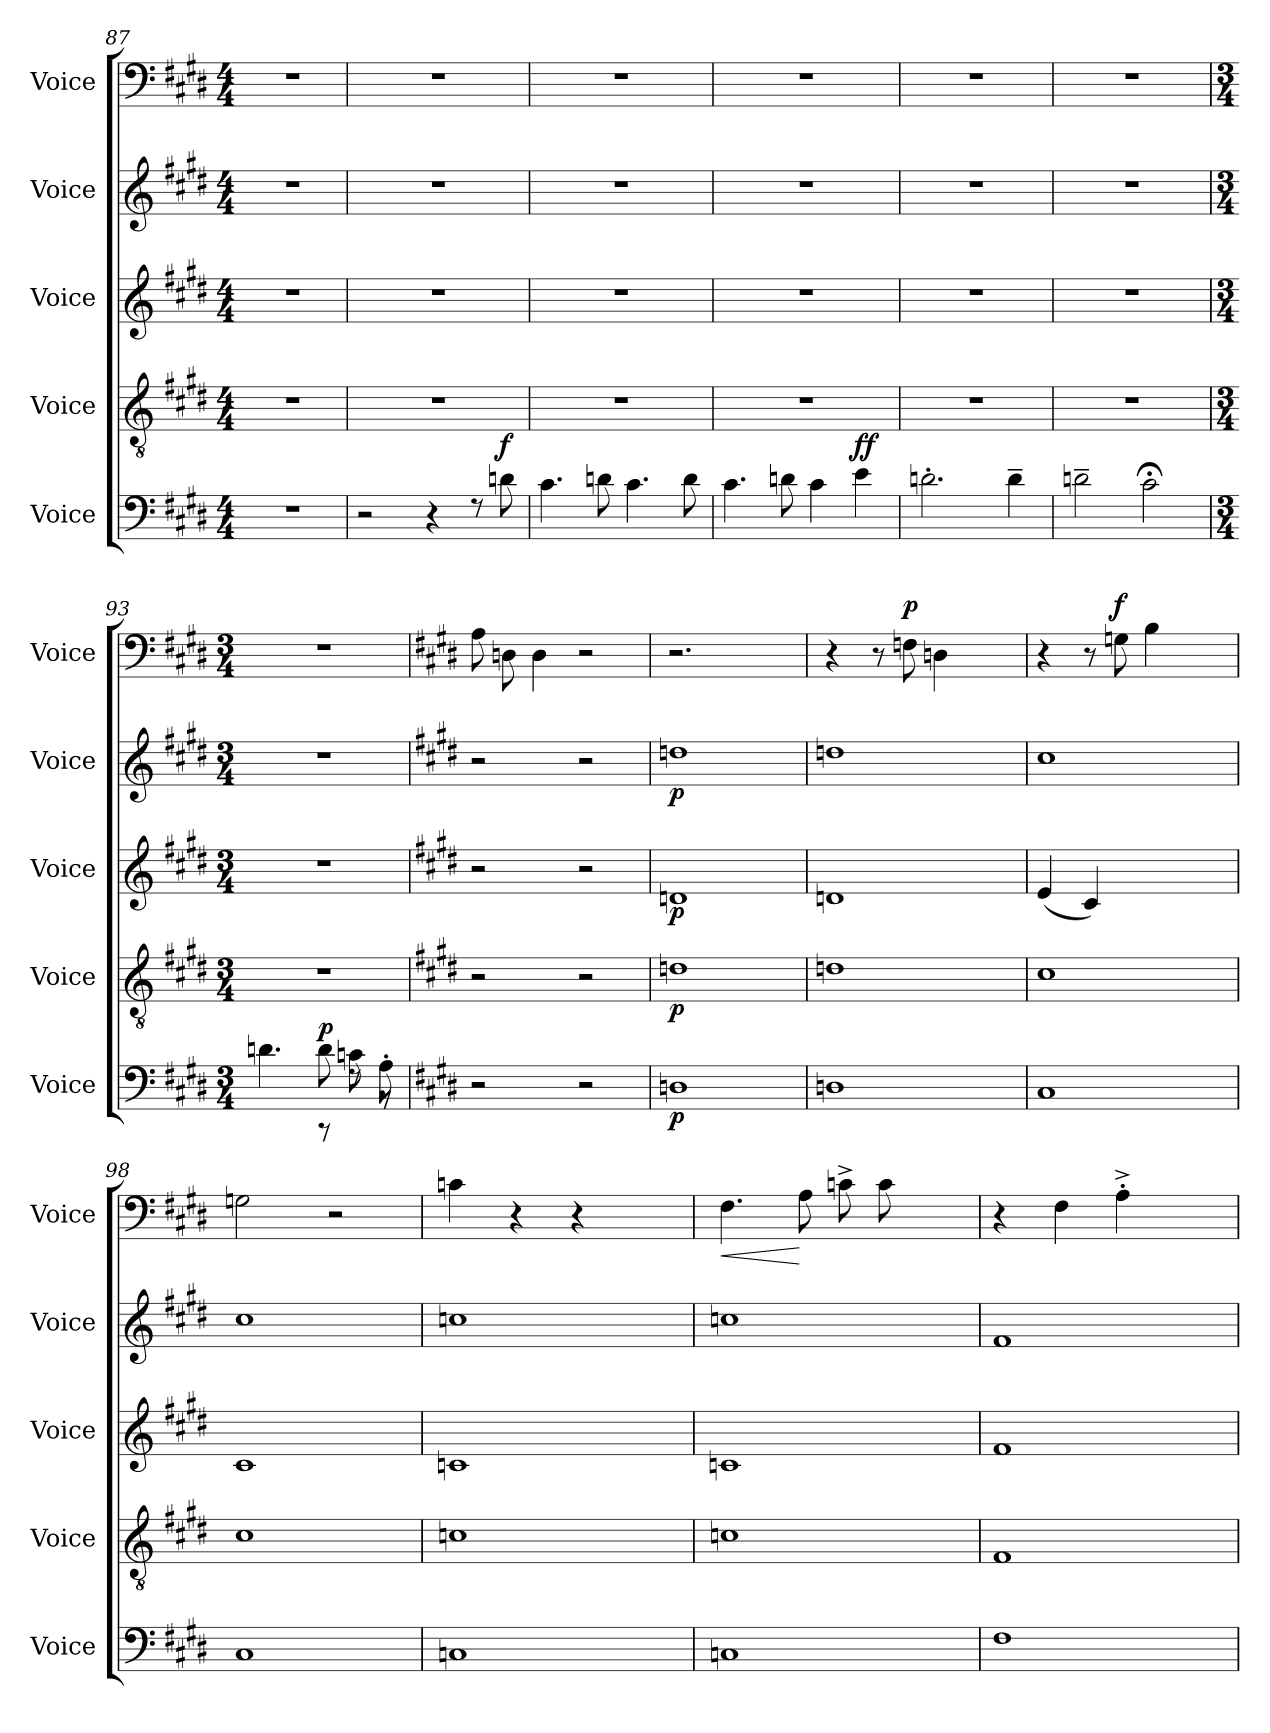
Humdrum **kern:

**kern	**dynam	**kern	**dynam	**kern	**dynam	**kern	**dynam	**kern	**dynam
*part5	*part5	*part4	*part4	*part3	*part3	*part2	*part2	*part1	*part1
*staff5	*staff5	*staff4	*staff4	*staff3	*staff3	*staff2	*staff2	*staff1	*staff1
*I"Voice	*	*I"Voice	*	*I"Voice	*	*I"Voice	*	*I"Voice	*
*I'Voice	*	*I'Voice	*	*I'Voice	*	*I'Voice	*	*I'Voice	*
*clefF4	*	*clefGv2	*	*clefG2	*	*clefG2	*	*clefF4	*
*k[f#c#g#d#]	*	*k[f#c#g#d#]	*	*k[f#c#g#d#]	*	*k[f#c#g#d#]	*	*k[f#c#g#d#]	*
*M4/4	*	*M4/4	*	*M4/4	*	*M4/4	*	*M4/4	*
=87	=87	=87	=87	=87	=87	=87	=87	=87	=87
1r	.	1r	.	1r	.	1r	.	1r	.
=88	=88	=88	=88	=88	=88	=88	=88	=88	=88
2r	.	1r	.	1r	.	1r	.	1r	.
4r	.	.	.	.	.	.	.	.	.
8rE	.	.	.	.	.	.	.	.	.
!	!LO:DY:a	!	!	!	!	!	!	!	!
8dn\	f	.	.	.	.	.	.	.	.
!!LO:LB:g=z
=89	=89	=89	=89	=89	=89	=89	=89	=89	=89
4.c#\	.	1r	.	1r	.	1r	.	1r	.
8dn\	.	.	.	.	.	.	.	.	.
4.c#\	.	.	.	.	.	.	.	.	.
8d\	.	.	.	.	.	.	.	.	.
=90	=90	=90	=90	=90	=90	=90	=90	=90	=90
4.c#\	.	1r	.	1r	.	1r	.	1r	.
8dn\	.	.	.	.	.	.	.	.	.
4c#\	.	.	.	.	.	.	.	.	.
!	!LO:DY:a	!	!	!	!	!	!	!	!
4e\	ff	.	.	.	.	.	.	.	.
=91	=91	=91	=91	=91	=91	=91	=91	=91	=91
2.dn'<'<\	.	1r	.	1r	.	1r	.	1r	.
4d~>\	.	.	.	.	.	.	.	.	.
=92	=92	=92	=92	=92	=92	=92	=92	=92	=92
2dn~>\	.	1r	.	1r	.	1r	.	1r	.
2c#;<\	.	.	.	.	.	.	.	.	.
=93	=93	=93	=93	=93	=93	=93	=93	=93	=93
*M3/4	*	*M3/4	*	*M3/4	*	*M3/4	*	*M3/4	*
*^	*	*	*	*	*	*	*	*	*
4.dn\	4.ryy	.	2.r	.	2.r	.	2.r	.	2.r	.
!	!	!LO:DY:a	!	!	!	!	!	!	!	!
8d\	8rBBB	p	.	.	.	.	.	.	.	.
8cn\	8rE	.	.	.	.	.	.	.	.	.
8A'<\	8r	.	.	.	.	.	.	.	.	.
*v	*v	*	*	*	*	*	*	*	*	*
!!LO:PB:g=z
=94	=94	=94	=94	=94	=94	=94	=94	=94	=94
*k[f#c#g#d#]	*	*k[f#c#g#d#]	*	*k[f#c#g#d#]	*	*k[f#c#g#d#]	*	*k[f#c#g#d#]	*
2rE	.	2rc	.	2r	.	2r	.	8A\	.
.	.	.	.	.	.	.	.	8Dn\	.
.	.	.	.	.	.	.	.	4D\	.
2rE	.	2rc	.	2r	.	2r	.	2rE	.
=95	=95	=95	=95	=95	=95	=95	=95	=95	=95
!	!LO:DY:b	!	!LO:DY:b	!	!LO:DY:b	!	!LO:DY:b	!	!
(1Dn	p	(1dn	p	(1dn	p	1ddn	p	2.rE	.
.	.	.	.	.	.	.	.	4ryy	.
=96	=96	=96	=96	=96	=96	=96	=96	=96	=96
1Dn	.	1dn	.	1dn	.	1ddn	.	4r	.
.	.	.	.	.	.	.	.	8r	.
!	!	!	!	!	!	!	!	!	!LO:DY:a
.	.	.	.	.	.	.	.	8Fn\	p
.	.	.	.	.	.	.	.	4Dn\	.
.	.	.	.	.	.	.	.	4ryy	.
=97	=97	=97	=97	=97	=97	=97	=97	=97	=97
(1C#	.	(1c#	.	(<4e/	.	(1cc#	.	4r	.
.	.	.	.	4c#/)	.	.	.	8r	.
!	!	!	!	!	!	!	!	!	!LO:DY:a
.	.	.	.	.	.	.	.	8GnZ<\	f
.	.	.	.	2ryy	.	.	.	4BZ<\	.
.	.	.	.	.	.	.	.	4ryy	.
!!LO:LB:g=z
=98	=98	=98	=98	=98	=98	=98	=98	=98	=98
1C#	.	1c#	.	1c#	.	1cc#	.	2Gn\	.
.	.	.	.	.	.	.	.	2r	.
=99	=99	=99	=99	=99	=99	=99	=99	=99	=99
(1Cn	.	(1cn	.	(1cn	.	(1ccn	.	4cn\	.
.	.	.	.	.	.	.	.	4r	.
.	.	.	.	.	.	.	.	4r	.
.	.	.	.	.	.	.	.	4ryy	.
=100	=100	=100	=100	=100	=100	=100	=100	=100	=100
!	!	!	!	!	!	!	!	!	!LO:HP:b
1Cn	.	1cn	.	1cn	.	1ccn	.	4.F#\	<
.	.	.	.	.	.	.	.	8A\	[
.	.	.	.	.	.	.	.	8cn^>\	.
.	.	.	.	.	.	.	.	8c\	.
.	.	.	.	.	.	.	.	4ryy	.
=101	=101	=101	=101	=101	=101	=101	=101	=101	=101
(1F#	.	(1F#	.	(1f#	.	(1f#	.	4r	.
.	.	.	.	.	.	.	.	4F#\	.
.	.	.	.	.	.	.	.	4A^<'<'<\	.
.	.	.	.	.	.	.	.	4ryy	.
=	=	=	=	=	=	=	=	=	=
*-	*-	*-	*-	*-	*-	*-	*-	*-	*-
